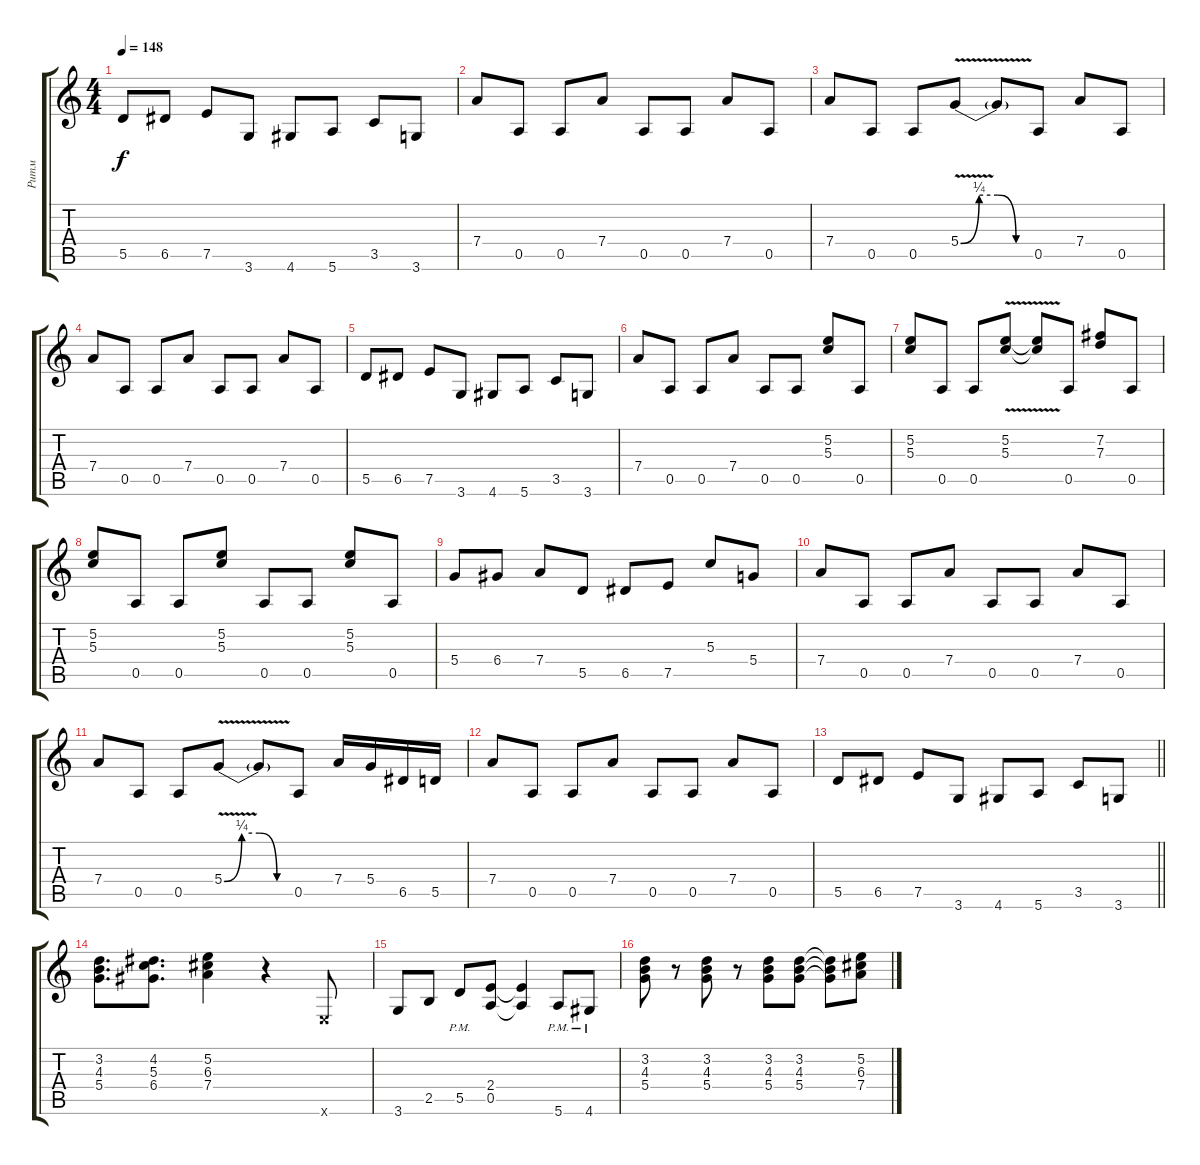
\track ("Ритм" "Ритм") {instrument distortionguitar}
\staff {score tabs}
\tuning (E4 B3 G3 D3 A2 E2) {hide}
\ts (4 4)
\tempo 148
\clef g2
\ks c
5.5.8{dy f} 6.5.8 7.5.8 3.6.8 4.6.8 5.6.8 3.5.8 3.6.8 |
7.4.8 0.5.8 0.5.8 7.4.8 0.5.8 0.5.8 7.4.8 0.5.8 |
7.4.8 0.5.8 0.5.8 5.4{be (custom 0 0 15 1 30 1 45 0 60 0) v}.8 5.4{t}.8 0.5.8 7.4.8 0.5.8 |
7.4.8 0.5.8 0.5.8 7.4.8 0.5.8 0.5.8 7.4.8 0.5.8 |
5.5.8 6.5.8 7.5.8 3.6.8 4.6.8 5.6.8 3.5.8 3.6.8 |
7.4.8 0.5.8 0.5.8 7.4.8 0.5.8 0.5.8 (5.2 5.3).8 0.5.8 |
(5.2 5.3).8 0.5.8 0.5.8 (5.2{v} 5.3{v}).8 (5.2{t} 5.3{t}).8 0.5.8 (7.2 7.3).8 0.5.8 |
(5.2 5.3).8 0.5.8 0.5.8 (5.2 5.3).8 0.5.8 0.5.8 (5.2 5.3).8 0.5.8 |
5.4.8 6.4.8 7.4.8 5.5.8 6.5.8 7.5.8 5.3.8 5.4.8 |
7.4.8 0.5.8 0.5.8 7.4.8 0.5.8 0.5.8 7.4.8 0.5.8 |
7.4.8 0.5.8 0.5.8 5.4{be (custom 0 0 15 1 30 1 45 0 60 0) v}.8 5.4{t}.8 0.5.8 7.4.16 5.4.16 6.5.16 5.5.16 |
7.4.8 0.5.8 0.5.8 7.4.8 0.5.8 0.5.8 7.4.8 0.5.8 |
\barLineRight lightlight
5.5.8 6.5.8 7.5.8 3.6.8 4.6.8 5.6.8 3.5.8 3.6.8 |
(3.2 4.3 5.4).8{d} (4.2 5.3 6.4).8{d} (5.2 6.3 7.4).4 r.4 0.6{x}.8 |
3.6.8 2.5.8 5.5{pm}.8 (2.4 0.5).8 (2.4{t} 0.5{t}).4 5.6{pm}.8 4.6{pm}.8 |
(3.2 4.3 5.4).8 r.8 (3.2 4.3 5.4).8 r.8 (3.2 4.3 5.4).8 (3.2 4.3 5.4).8 (3.2{t} 4.3{t} 5.4{t}).8 (5.2 6.3 7.4).8
